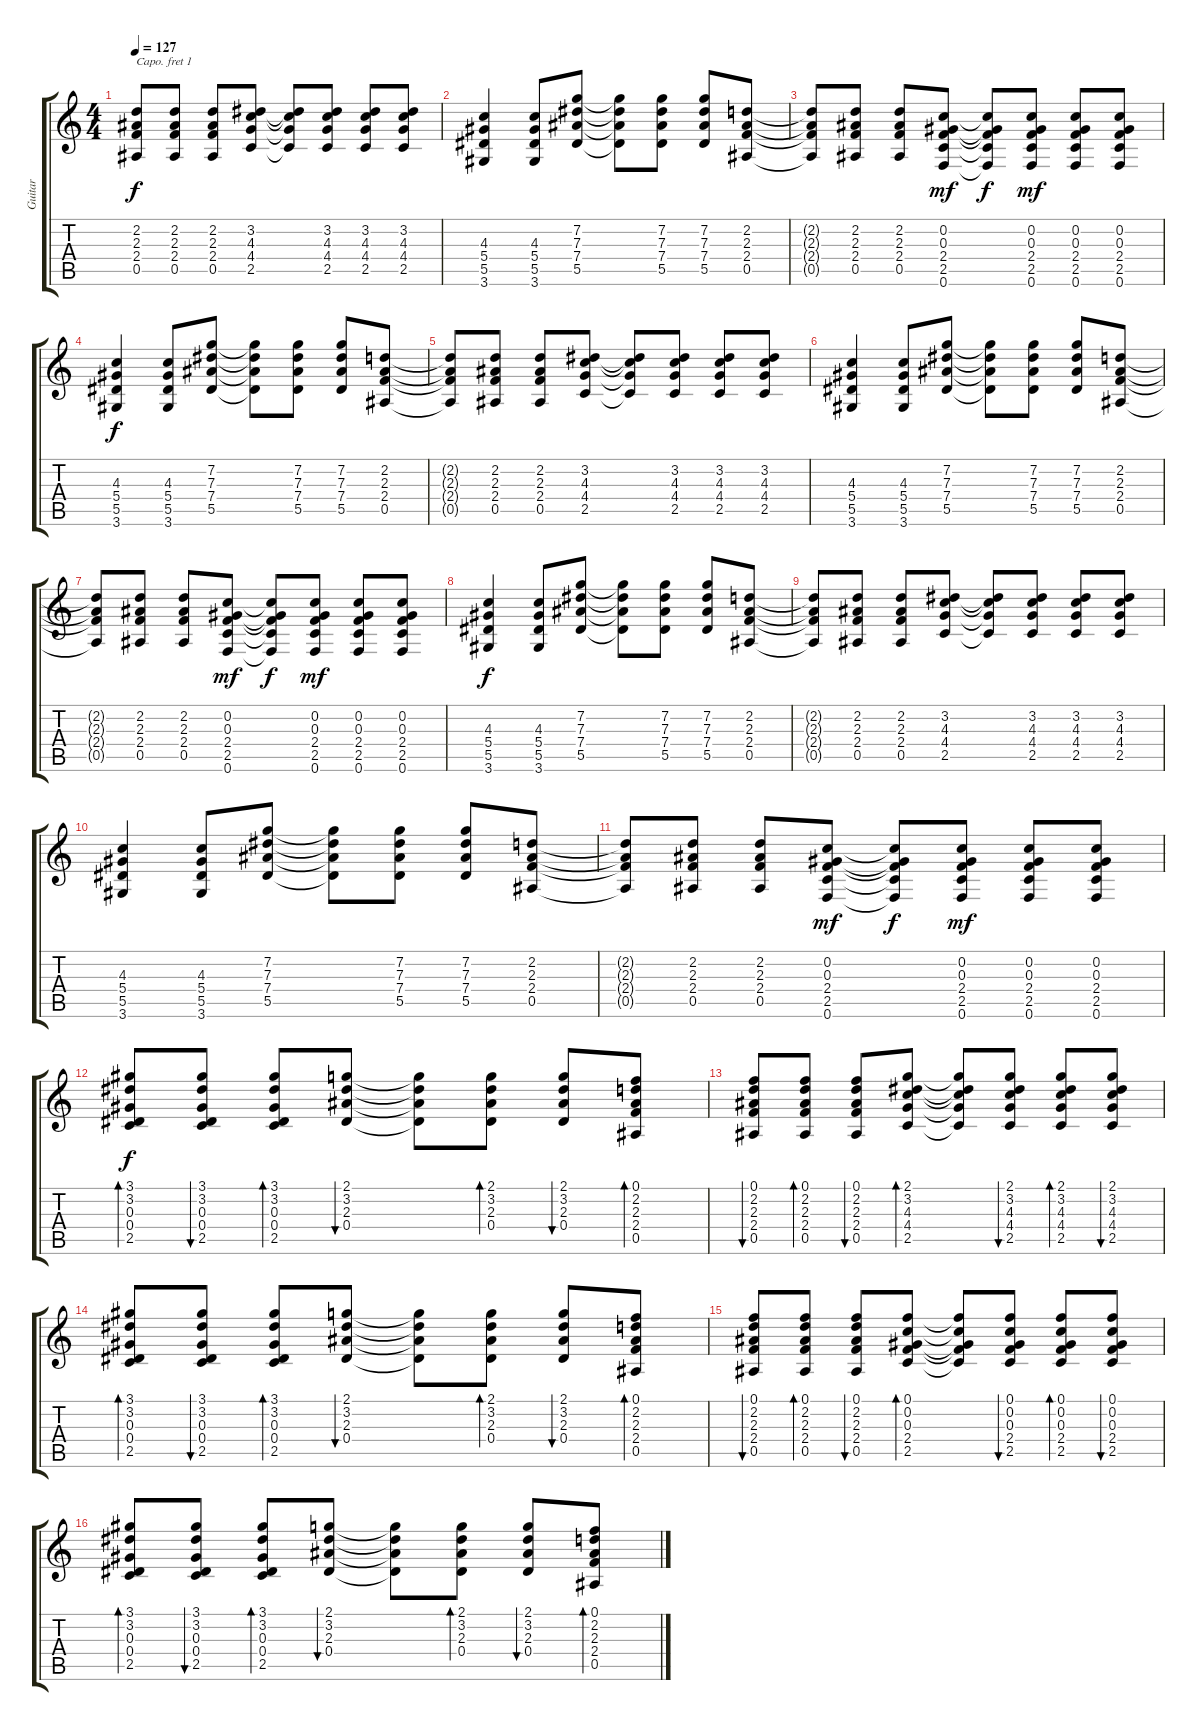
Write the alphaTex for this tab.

\track ("Guitar" "Guitar") {instrument acousticguitarsteel}
\staff {score tabs}
\capo 1
\tuning (E4 B3 G3 D3 A2 E2) {hide}
\ts (4 4)
\tempo 127
\clef g2
\ks c
(2.2{t} 2.3{t} 2.4{t} 0.5{t}).8{dy f} (2.2 2.3 2.4 0.5).8 (2.2 2.3 2.4 0.5).8 (3.2 4.3 4.4 2.5).8 (3.2{t} 4.3{t} 4.4{t} 2.5{t}).8 (3.2 4.3 4.4 2.5).8 (3.2 4.3 4.4 2.5).8 (3.2 4.3 4.4 2.5).8 |
(4.3 5.4 5.5 3.6).4 (4.3 5.4 5.5 3.6).8 (7.2 7.3 7.4 5.5).8 (7.2{t} 7.3{t} 7.4{t} 5.5{t}).8 (7.2 7.3 7.4 5.5).8 (7.2 7.3 7.4 5.5).8 (2.2 2.3 2.4 0.5).8 |
(2.2{t} 2.3{t} 2.4{t} 0.5{t}).8 (2.2 2.3 2.4 0.5).8 (2.2 2.3 2.4 0.5).8 (0.2 0.3 2.4 2.5 0.6).8{dy mf} (0.2{t} 0.3{t} 2.4{t} 2.5{t} 0.6{t}).8{dy f} (0.2 0.3 2.4 2.5 0.6).8{dy mf} (0.2 0.3 2.4 2.5 0.6).8 (0.2 0.3 2.4 2.5 0.6).8 |
(4.3 5.4 5.5 3.6).4{dy f} (4.3 5.4 5.5 3.6).8 (7.2 7.3 7.4 5.5).8 (7.2{t} 7.3{t} 7.4{t} 5.5{t}).8 (7.2 7.3 7.4 5.5).8 (7.2 7.3 7.4 5.5).8 (2.2 2.3 2.4 0.5).8 |
(2.2{t} 2.3{t} 2.4{t} 0.5{t}).8 (2.2 2.3 2.4 0.5).8 (2.2 2.3 2.4 0.5).8 (3.2 4.3 4.4 2.5).8 (3.2{t} 4.3{t} 4.4{t} 2.5{t}).8 (3.2 4.3 4.4 2.5).8 (3.2 4.3 4.4 2.5).8 (3.2 4.3 4.4 2.5).8 |
(4.3 5.4 5.5 3.6).4 (4.3 5.4 5.5 3.6).8 (7.2 7.3 7.4 5.5).8 (7.2{t} 7.3{t} 7.4{t} 5.5{t}).8 (7.2 7.3 7.4 5.5).8 (7.2 7.3 7.4 5.5).8 (2.2 2.3 2.4 0.5).8 |
(2.2{t} 2.3{t} 2.4{t} 0.5{t}).8 (2.2 2.3 2.4 0.5).8 (2.2 2.3 2.4 0.5).8 (0.2 0.3 2.4 2.5 0.6).8{dy mf} (0.2{t} 0.3{t} 2.4{t} 2.5{t} 0.6{t}).8{dy f} (0.2 0.3 2.4 2.5 0.6).8{dy mf} (0.2 0.3 2.4 2.5 0.6).8 (0.2 0.3 2.4 2.5 0.6).8 |
(4.3 5.4 5.5 3.6).4{dy f} (4.3 5.4 5.5 3.6).8 (7.2 7.3 7.4 5.5).8 (7.2{t} 7.3{t} 7.4{t} 5.5{t}).8 (7.2 7.3 7.4 5.5).8 (7.2 7.3 7.4 5.5).8 (2.2 2.3 2.4 0.5).8 |
(2.2{t} 2.3{t} 2.4{t} 0.5{t}).8 (2.2 2.3 2.4 0.5).8 (2.2 2.3 2.4 0.5).8 (3.2 4.3 4.4 2.5).8 (3.2{t} 4.3{t} 4.4{t} 2.5{t}).8 (3.2 4.3 4.4 2.5).8 (3.2 4.3 4.4 2.5).8 (3.2 4.3 4.4 2.5).8 |
(4.3 5.4 5.5 3.6).4 (4.3 5.4 5.5 3.6).8 (7.2 7.3 7.4 5.5).8 (7.2{t} 7.3{t} 7.4{t} 5.5{t}).8 (7.2 7.3 7.4 5.5).8 (7.2 7.3 7.4 5.5).8 (2.2 2.3 2.4 0.5).8 |
(2.2{t} 2.3{t} 2.4{t} 0.5{t}).8 (2.2 2.3 2.4 0.5).8 (2.2 2.3 2.4 0.5).8 (0.2 0.3 2.4 2.5 0.6).8{dy mf} (0.2{t} 0.3{t} 2.4{t} 2.5{t} 0.6{t}).8{dy f} (0.2 0.3 2.4 2.5 0.6).8{dy mf} (0.2 0.3 2.4 2.5 0.6).8 (0.2 0.3 2.4 2.5 0.6).8 |
(3.1 3.2 0.3 0.4 2.5).8{bd 30 dy f volume 9 instrument acousticguitarsteel} (3.1 3.2 0.3 0.4 2.5).8{bu 30} (3.1 3.2 0.3 0.4 2.5).8{bd 30} (2.1 3.2 2.3 0.4).8{bu 30} (2.1{t} 3.2{t} 2.3{t} 0.4{t}).8 (2.1 3.2 2.3 0.4).8{bd 30} (2.1 3.2 2.3 0.4).8{bu 30} (0.1 2.2 2.3 2.4 0.5).8{bd 30} |
(0.1 2.2 2.3 2.4 0.5).8{bu 30} (0.1 2.2 2.3 2.4 0.5).8{bd 30} (0.1 2.2 2.3 2.4 0.5).8{bu 30} (2.1 3.2 4.3 4.4 2.5).8{bd 30} (2.1{t} 3.2{t} 4.3{t} 4.4{t} 2.5{t}).8 (2.1 3.2 4.3 4.4 2.5).8{bu 30} (2.1 3.2 4.3 4.4 2.5).8{bd 30} (2.1 3.2 4.3 4.4 2.5).8{bu 30} |
(3.1 3.2 0.3 0.4 2.5).8{bd 30} (3.1 3.2 0.3 0.4 2.5).8{bu 30} (3.1 3.2 0.3 0.4 2.5).8{bd 30} (2.1 3.2 2.3 0.4).8{bu 30} (2.1{t} 3.2{t} 2.3{t} 0.4{t}).8 (2.1 3.2 2.3 0.4).8{bd 30} (2.1 3.2 2.3 0.4).8{bu 30} (0.1 2.2 2.3 2.4 0.5).8{bd 30} |
(0.1 2.2 2.3 2.4 0.5).8{bu 30} (0.1 2.2 2.3 2.4 0.5).8{bd 30} (0.1 2.2 2.3 2.4 0.5).8{bu 30} (0.1 0.2 0.3 2.4 2.5).8{bd 30} (0.1{t} 0.2{t} 0.3{t} 2.4{t} 2.5{t}).8 (0.1 0.2 0.3 2.4 2.5).8{bu 30} (0.1 0.2 0.3 2.4 2.5).8{bd 30} (0.1 0.2 0.3 2.4 2.5).8{bu 30} |
(3.1 3.2 0.3 0.4 2.5).8{bd 30} (3.1 3.2 0.3 0.4 2.5).8{bu 30} (3.1 3.2 0.3 0.4 2.5).8{bd 30} (2.1 3.2 2.3 0.4).8{bu 30} (2.1{t} 3.2{t} 2.3{t} 0.4{t}).8 (2.1 3.2 2.3 0.4).8{bd 30} (2.1 3.2 2.3 0.4).8{bu 30} (0.1 2.2 2.3 2.4 0.5).8{bd 30}
